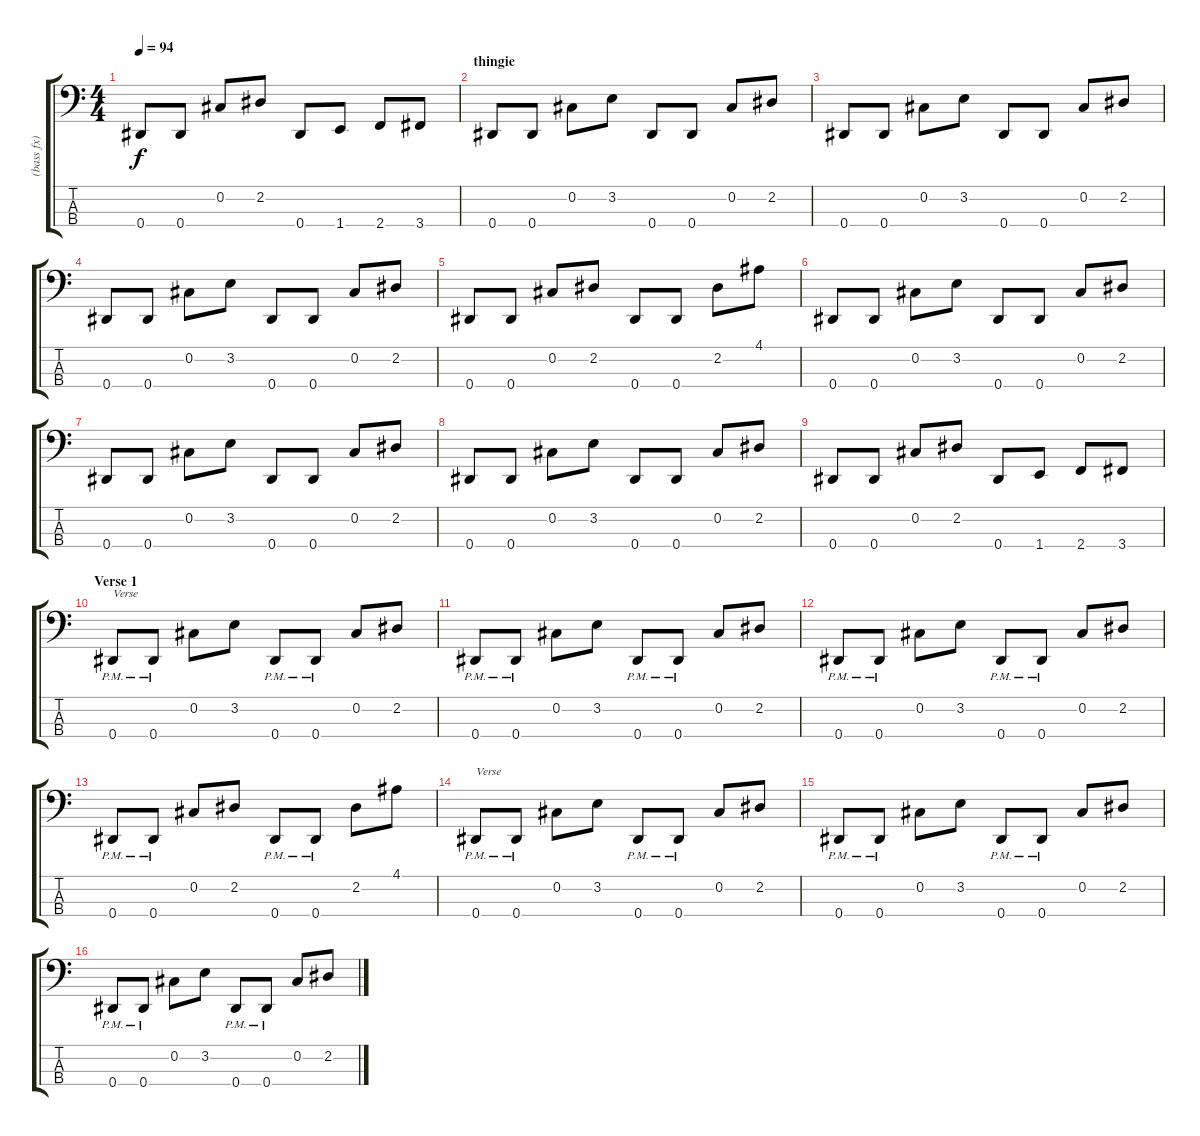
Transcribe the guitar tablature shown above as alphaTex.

\track ("(bass fx)" "(bass fx)") {instrument overdrivenguitar}
\staff {score tabs}
\tuning (Gb2 Db2 Ab1 Eb1) {hide}
\ts (4 4)
\tempo 94
\clef f4
\ks c
0.4.8{dy f} 0.4.8 0.2.8 2.2.8 0.4.8 1.4.8 2.4.8 3.4.8 |
\section ("" "thingie")
0.4.8 0.4.8 0.2.8 3.2.8 0.4.8 0.4.8 0.2.8 2.2.8 |
0.4.8 0.4.8 0.2.8 3.2.8 0.4.8 0.4.8 0.2.8 2.2.8 |
0.4.8 0.4.8 0.2.8 3.2.8 0.4.8 0.4.8 0.2.8 2.2.8 |
0.4.8 0.4.8 0.2.8 2.2.8 0.4.8 0.4.8 2.2.8 4.1.8 |
0.4.8 0.4.8 0.2.8 3.2.8 0.4.8 0.4.8 0.2.8 2.2.8 |
0.4.8 0.4.8 0.2.8 3.2.8 0.4.8 0.4.8 0.2.8 2.2.8 |
0.4.8 0.4.8 0.2.8 3.2.8 0.4.8 0.4.8 0.2.8 2.2.8 |
0.4.8 0.4.8 0.2.8 2.2.8 0.4.8 1.4.8 2.4.8 3.4.8 |
\section ("" "Verse 1")
0.4{pm}.8{txt "Verse"} 0.4{pm}.8 0.2.8 3.2.8 0.4{pm}.8 0.4{pm}.8 0.2.8 2.2.8 |
0.4{pm}.8 0.4{pm}.8 0.2.8 3.2.8 0.4{pm}.8 0.4{pm}.8 0.2.8 2.2.8 |
0.4{pm}.8 0.4{pm}.8 0.2.8 3.2.8 0.4{pm}.8 0.4{pm}.8 0.2.8 2.2.8 |
0.4{pm}.8 0.4{pm}.8 0.2.8 2.2.8 0.4{pm}.8 0.4{pm}.8 2.2.8 4.1.8 |
0.4{pm}.8{txt "Verse"} 0.4{pm}.8 0.2.8 3.2.8 0.4{pm}.8 0.4{pm}.8 0.2.8 2.2.8 |
0.4{pm}.8 0.4{pm}.8 0.2.8 3.2.8 0.4{pm}.8 0.4{pm}.8 0.2.8 2.2.8 |
0.4{pm}.8 0.4{pm}.8 0.2.8 3.2.8 0.4{pm}.8 0.4{pm}.8 0.2.8 2.2.8
